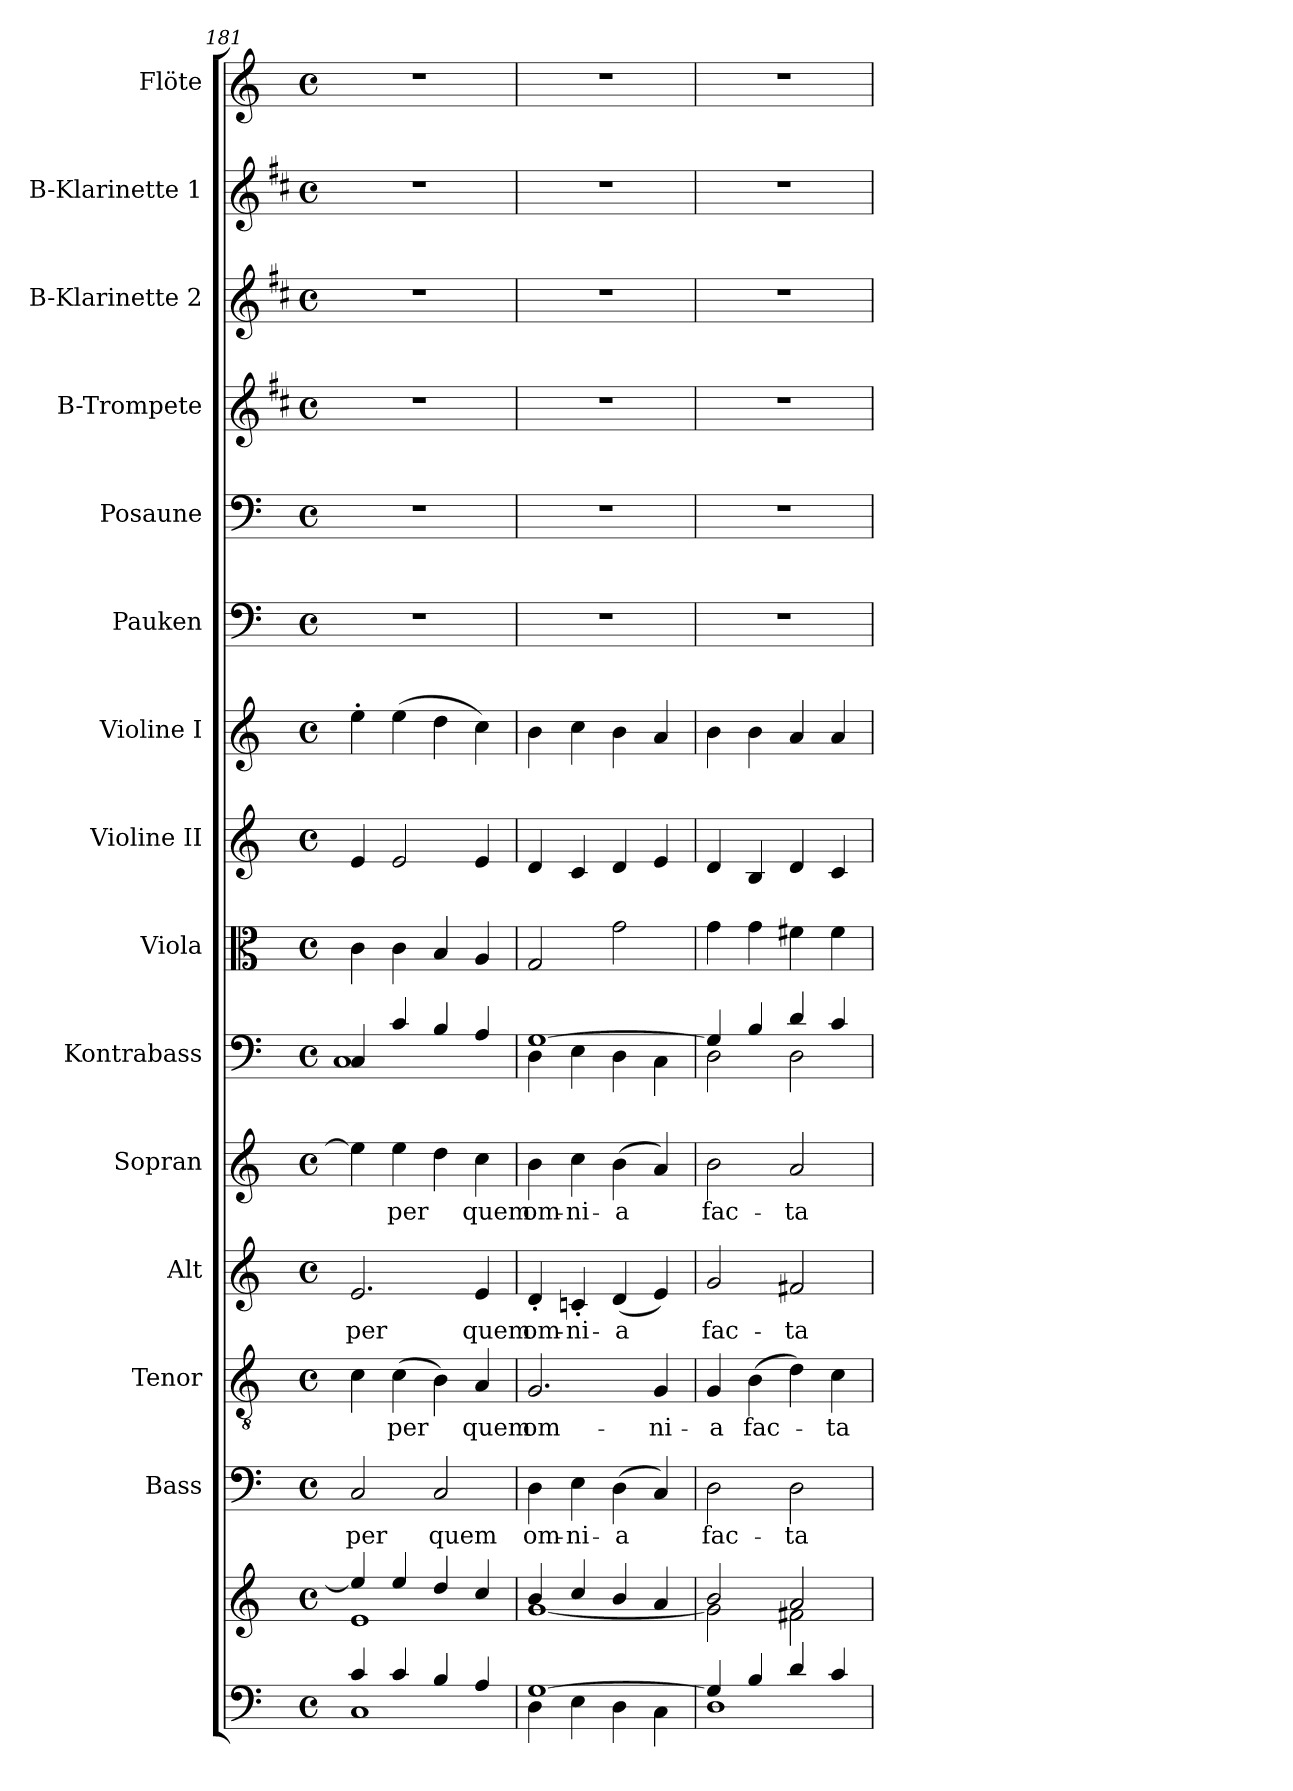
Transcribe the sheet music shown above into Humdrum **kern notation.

**kern	**kern	**kern	**text	**kern	**text	**kern	**text	**kern	**text	**kern	**kern	**kern	**kern	**kern	**kern	**kern	**kern	**kern	**kern
*part15	*part15	*part14	*part14	*part13	*part13	*part12	*part12	*part11	*part11	*part10	*part9	*part8	*part7	*part6	*part5	*part4	*part3	*part2	*part1
*staff16	*staff15	*staff14	*staff14	*staff13	*staff13	*staff12	*staff12	*staff11	*staff11	*staff10	*staff9	*staff8	*staff7	*staff6	*staff5	*staff4	*staff3	*staff2	*staff1
*	*	*I"Bass	*	*I"Tenor	*	*I"Alt	*	*I"Sopran	*	*I"Kontrabass	*I"Viola	*I"Violine II	*I"Violine I	*I"Pauken	*I"Posaune	*I"B-Trompete	*I"B-Klarinette 2	*I"B-Klarinette 1	*I"Flöte
*	*	*I'B.	*	*I'T.	*	*I'A.	*	*I'S.	*	*I'Kb.	*I'Vla.	*I'Vl. II	*I'Vl. I	*I'Pk.	*I'Pos.	*I'B Trp.	*I'B Kl. 2	*I'B Kl. 1	*I'Fl.
*clefF4	*clefG2	*clefF4	*	*clefGv2	*	*clefG2	*	*clefG2	*	*clefF4	*clefC3	*clefG2	*clefG2	*clefF4	*clefF4	*clefG2	*clefG2	*clefG2	*clefG2
*	*	*	*	*	*	*	*	*	*	*ITrd7c12	*	*	*	*	*	*ITrd1c2	*ITrd1c2	*ITrd1c2	*
*k[]	*k[]	*k[]	*	*k[]	*	*k[]	*	*k[]	*	*k[]	*k[]	*k[]	*k[]	*k[]	*k[]	*k[]	*k[]	*k[]	*k[]
*C:	*C:	*C:	*	*C:	*	*C:	*	*C:	*	*C:	*C:	*C:	*C:	*C:	*C:	*C:	*C:	*C:	*C:
*M4/4	*M4/4	*M4/4	*	*M4/4	*	*M4/4	*	*M4/4	*	*M4/4	*M4/4	*M4/4	*M4/4	*M4/4	*M4/4	*M4/4	*M4/4	*M4/4	*M4/4
*met(c)	*met(c)	*met(c)	*	*met(c)	*	*met(c)	*	*met(c)	*	*met(c)	*met(c)	*met(c)	*met(c)	*met(c)	*met(c)	*met(c)	*met(c)	*met(c)	*met(c)
=181	=181	=181	=181	=181	=181	=181	=181	=181	=181	=181	=181	=181	=181	=181	=181	=181	=181	=181	=181
*^	*^	*	*	*	*	*	*	*	*	*	*	*	*	*	*	*	*	*	*
!	!	!	!	!	!LO:LY:b	!	!	!	!LO:LY:b	!	!	!	!	!	!	!	!	!	!	!	!
*	*	*	*	*	*	*	*	*	*	*	*	*^	*	*	*	*	*	*	*	*	*
4c/	1C	4ee/]	1e	2C/	per	4c\	.	2.e/	per	4ee\]	.	4CC/	1CC	4c\	4e/	4ee'>\	1r	1r	1r	1r	1r	1r
!	!	!	!	!	!	!	!LO:LY:b	!	!	!	!LO:LY:b	!	!	!	!	!	!	!	!	!	!	!
4c/	.	4ee/	.	.	.	(>4c\	per	.	.	4ee\	per	4C/	.	4c\	2e/	(>4ee\	.	.	.	.	.	.
!	!	!	!	!	!LO:LY:b	!	!	!	!	!	!	!	!	!	!	!	!	!	!	!	!	!
4B/	.	4dd/	.	2C/	quem	4B\)	.	.	.	4dd\	.	4BB/	.	4B/	.	4dd\	.	.	.	.	.	.
!	!	!	!	!	!	!	!LO:LY:b	!	!LO:LY:b	!	!LO:LY:b	!	!	!	!	!	!	!	!	!	!	!
4A/	.	4cc/	.	.	.	4A/	quem	4e/	quem	4cc\	quem	4AA/	.	4A/	4e/	4cc\)	.	.	.	.	.	.
=182	=182	=182	=182	=182	=182	=182	=182	=182	=182	=182	=182	=182	=182	=182	=182	=182	=182	=182	=182	=182	=182	=182
!	!	!	!	!	!LO:LY:b	!	!LO:LY:b	!	!LO:LY:b	!	!LO:LY:b	!	!	!	!	!	!	!	!	!	!	!
[>1G	4D\	4b/	[<1g	4D\	om-	2.G/	om-	4d'</	om-	4b\	om-	[>1GG	4DD\	2G/	4d/	4b\	1r	1r	1r	1r	1r	1r
!	!	!	!	!	!LO:LY:b	!	!	!	!LO:LY:b	!	!LO:LY:b	!	!	!	!	!	!	!	!	!	!	!
.	4E\	4cc/	.	4E\	-ni-	.	.	4cn'</	-ni-	4cc\	-ni-	.	4EE\	.	4c/	4cc\	.	.	.	.	.	.
!	!	!	!	!	!LO:LY:b	!	!	!	!LO:LY:b	!	!LO:LY:b	!	!	!	!	!	!	!	!	!	!	!
.	4D\	4b/	.	(>4D\	-a	.	.	(<4d/	-a	(>4b\	-a	.	4DD\	2g\	4d/	4b\	.	.	.	.	.	.
!	!	!	!	!	!	!	!LO:LY:b	!	!	!	!	!	!	!	!	!	!	!	!	!	!	!
.	4C\	4a/	.	4C/)	.	4G/	-ni-	4e/)	.	4a/)	.	.	4CC\	.	4e/	4a/	.	.	.	.	.	.
=183	=183	=183	=183	=183	=183	=183	=183	=183	=183	=183	=183	=183	=183	=183	=183	=183	=183	=183	=183	=183	=183	=183
!	!	!	!	!	!LO:LY:b	!	!LO:LY:b	!	!LO:LY:b	!	!LO:LY:b	!	!	!	!	!	!	!	!	!	!	!
4G/]	1D	2b/	2g\]	2D\	fac-	4G/	-a	2g/	fac-	2b\	fac-	4GG/]	2DD\	4g\	4d/	4b\	1r	1r	1r	1r	1r	1r
!	!	!	!	!	!	!	!LO:LY:b	!	!	!	!	!	!	!	!	!	!	!	!	!	!	!
4B/	.	.	.	.	.	(>4B\	fac-	.	.	.	.	4BB/	.	4g\	4B/	4b\	.	.	.	.	.	.
!	!	!	!	!	!LO:LY:b	!	!	!	!LO:LY:b	!	!LO:LY:b	!	!	!	!	!	!	!	!	!	!	!
4d/	.	2a/	2f#X\	2D\	-ta	4d\)	.	2f#X/	-ta	2a/	-ta	4D/	2DD\	4f#X\	4d/	4a/	.	.	.	.	.	.
!	!	!	!	!	!	!	!LO:LY:b	!	!	!	!	!	!	!	!	!	!	!	!	!	!	!
4c/	.	.	.	.	.	4c\	-ta	.	.	.	.	4C/	.	4f#\	4c/	4a/	.	.	.	.	.	.
*v	*v	*	*	*	*	*	*	*	*	*	*	*v	*v	*	*	*	*	*	*	*	*	*
*	*v	*v	*	*	*	*	*	*	*	*	*	*	*	*	*	*	*	*	*	*
=	=	=	=	=	=	=	=	=	=	=	=	=	=	=	=	=	=	=	=
*-	*-	*-	*-	*-	*-	*-	*-	*-	*-	*-	*-	*-	*-	*-	*-	*-	*-	*-	*-
